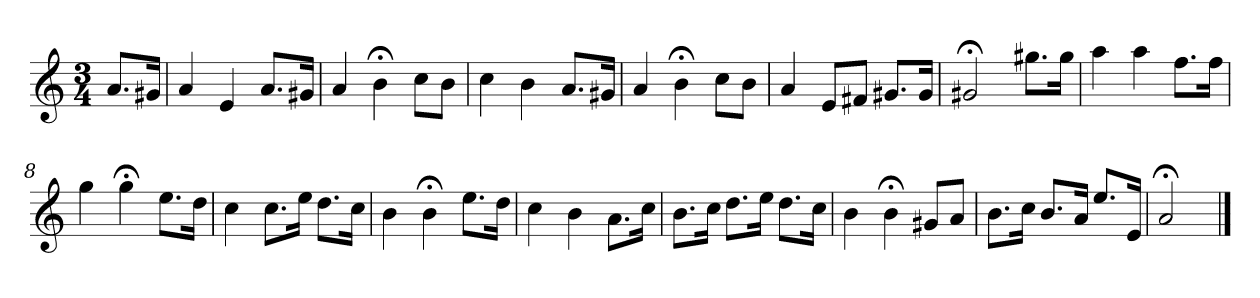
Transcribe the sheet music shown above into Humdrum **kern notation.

**kern
*part1
*staff1
*k[]
*a:
*M3/4
*MM120
=
8.aL
16g#XJk
=1
4a
4e
8.aL
16g#XJk
=2
4a
4b;<
8ccL
8bJ
=3
4cc
4b
8.aL
16g#XJk
=4
4a
4b;<
8ccL
8bJ
=5
4a
8eL
8f#XJ
8.g#XL
16g#Jk
=6
2g#X;<
8.gg#XL
16gg#Jk
=7
4aa
4aa
8.ffL
16ffJk
=8
4gg
4gg;<
8.eeL
16ddJk
=9
4cc
8.ccL
16eeJk
8.ddL
16ccJk
=10
4b
4b;<
8.eeL
16ddJk
=11
4cc
4b
8.aL
16ccJk
=12
8.bL
16ccJk
8.ddL
16eeJk
8.ddL
16ccJk
=13
4b
4b;<
8g#XL
8aJ
=14
8.bL
16ccJk
8.bL
16aJk
8.eeL
16eJk
=15
2a;<
==
*-
